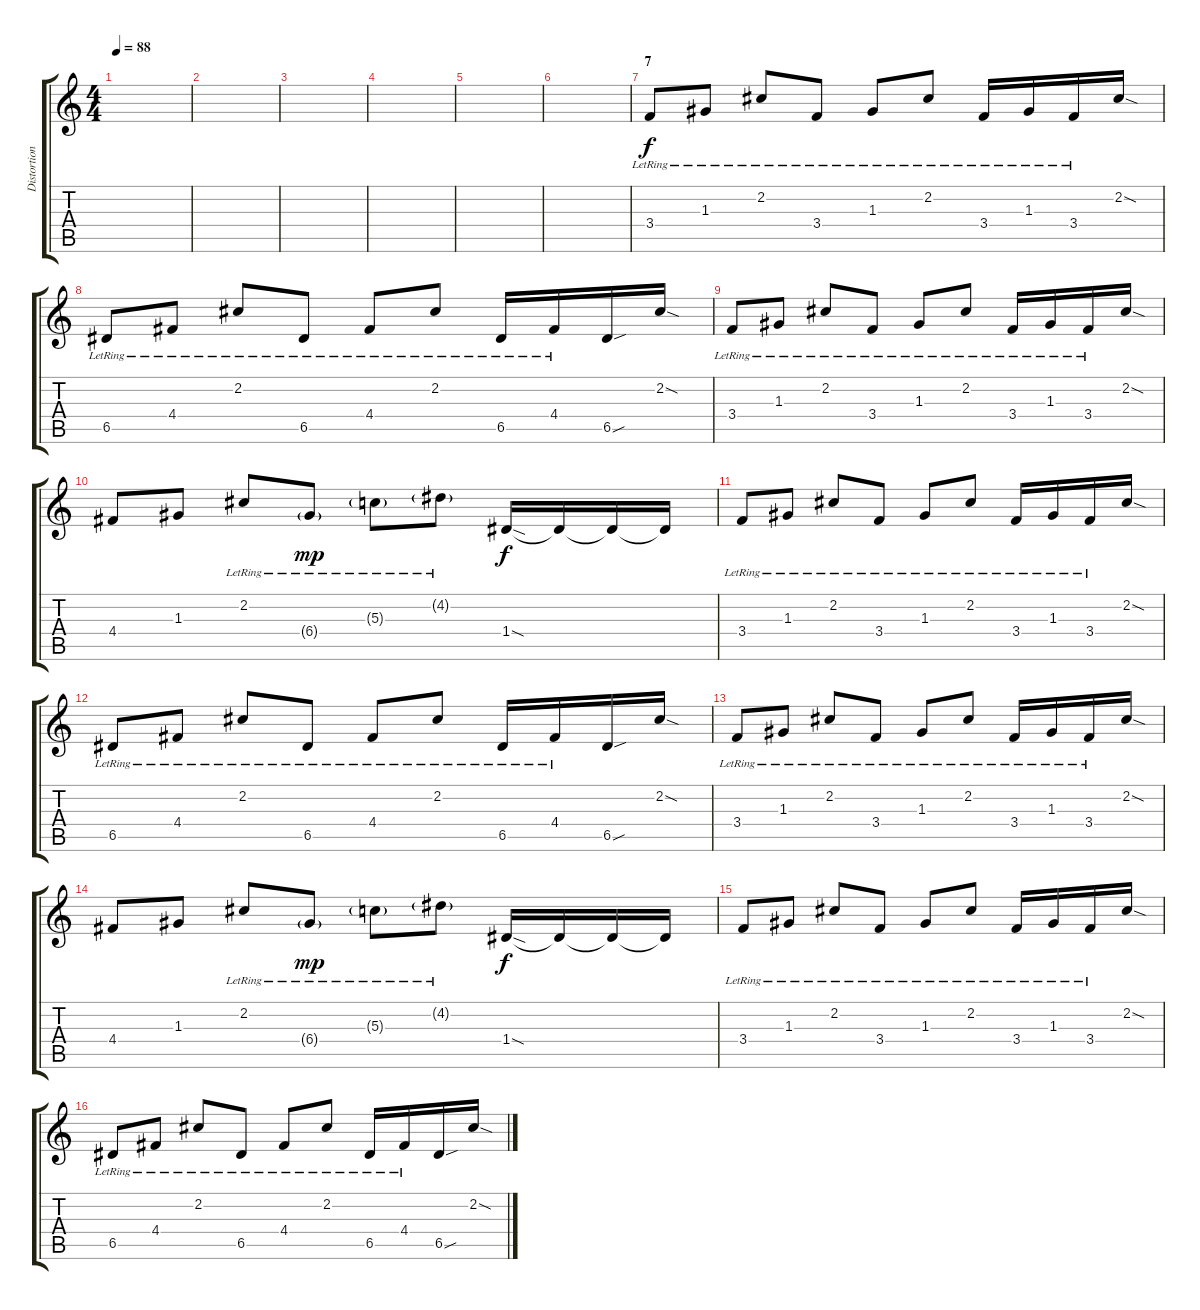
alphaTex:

\track ("Distortion Gtr." "Distortion") {instrument distortionguitar}
\staff {score tabs}
\tuning (E4 B3 G3 D3 A2 E2) {hide}
\ts (4 4)
\tempo 88
\clef g2
\ks c
|
|
|
|
|
|
\section ("" "7")
3.4{lr}.8 1.3{lr}.8 2.2{lr}.8 3.4{lr}.8 1.3{lr}.8 2.2{lr}.8 3.4{lr}.16 1.3{lr}.16 3.4{lr}.16 2.2{sod}.16 |
6.5{lr}.8 4.4{lr}.8 2.2{lr}.8 6.5{lr}.8 4.4{lr}.8 2.2{lr}.8 6.5{lr}.16 4.4{lr}.16 6.5{sou}.16 2.2{sod}.16 |
3.4{lr}.8 1.3{lr}.8 2.2{lr}.8 3.4{lr}.8 1.3{lr}.8 2.2{lr}.8 3.4{lr}.16 1.3{lr}.16 3.4{lr}.16 2.2{sod}.16 |
4.4.8 1.3.8 2.2{lr}.8 6.4{g lr}.8{dy mp} 5.3{g lr}.8 4.2{g lr}.8 1.4{sod}.16{dy f} 1.4{t}.16 1.4{t}.16 1.4{t}.16 |
3.4{lr}.8 1.3{lr}.8 2.2{lr}.8 3.4{lr}.8 1.3{lr}.8 2.2{lr}.8 3.4{lr}.16 1.3{lr}.16 3.4{lr}.16 2.2{sod}.16 |
6.5{lr}.8 4.4{lr}.8 2.2{lr}.8 6.5{lr}.8 4.4{lr}.8 2.2{lr}.8 6.5{lr}.16 4.4{lr}.16 6.5{sou}.16 2.2{sod}.16 |
3.4{lr}.8 1.3{lr}.8 2.2{lr}.8 3.4{lr}.8 1.3{lr}.8 2.2{lr}.8 3.4{lr}.16 1.3{lr}.16 3.4{lr}.16 2.2{sod}.16 |
4.4.8 1.3.8 2.2{lr}.8 6.4{g lr}.8{dy mp} 5.3{g lr}.8 4.2{g lr}.8 1.4{sod}.16{dy f} 1.4{t}.16 1.4{t}.16 1.4{t}.16 |
3.4{lr}.8 1.3{lr}.8 2.2{lr}.8 3.4{lr}.8 1.3{lr}.8 2.2{lr}.8 3.4{lr}.16 1.3{lr}.16 3.4{lr}.16 2.2{sod}.16 |
6.5{lr}.8 4.4{lr}.8 2.2{lr}.8 6.5{lr}.8 4.4{lr}.8 2.2{lr}.8 6.5{lr}.16 4.4{lr}.16 6.5{sou}.16 2.2{sod}.16
